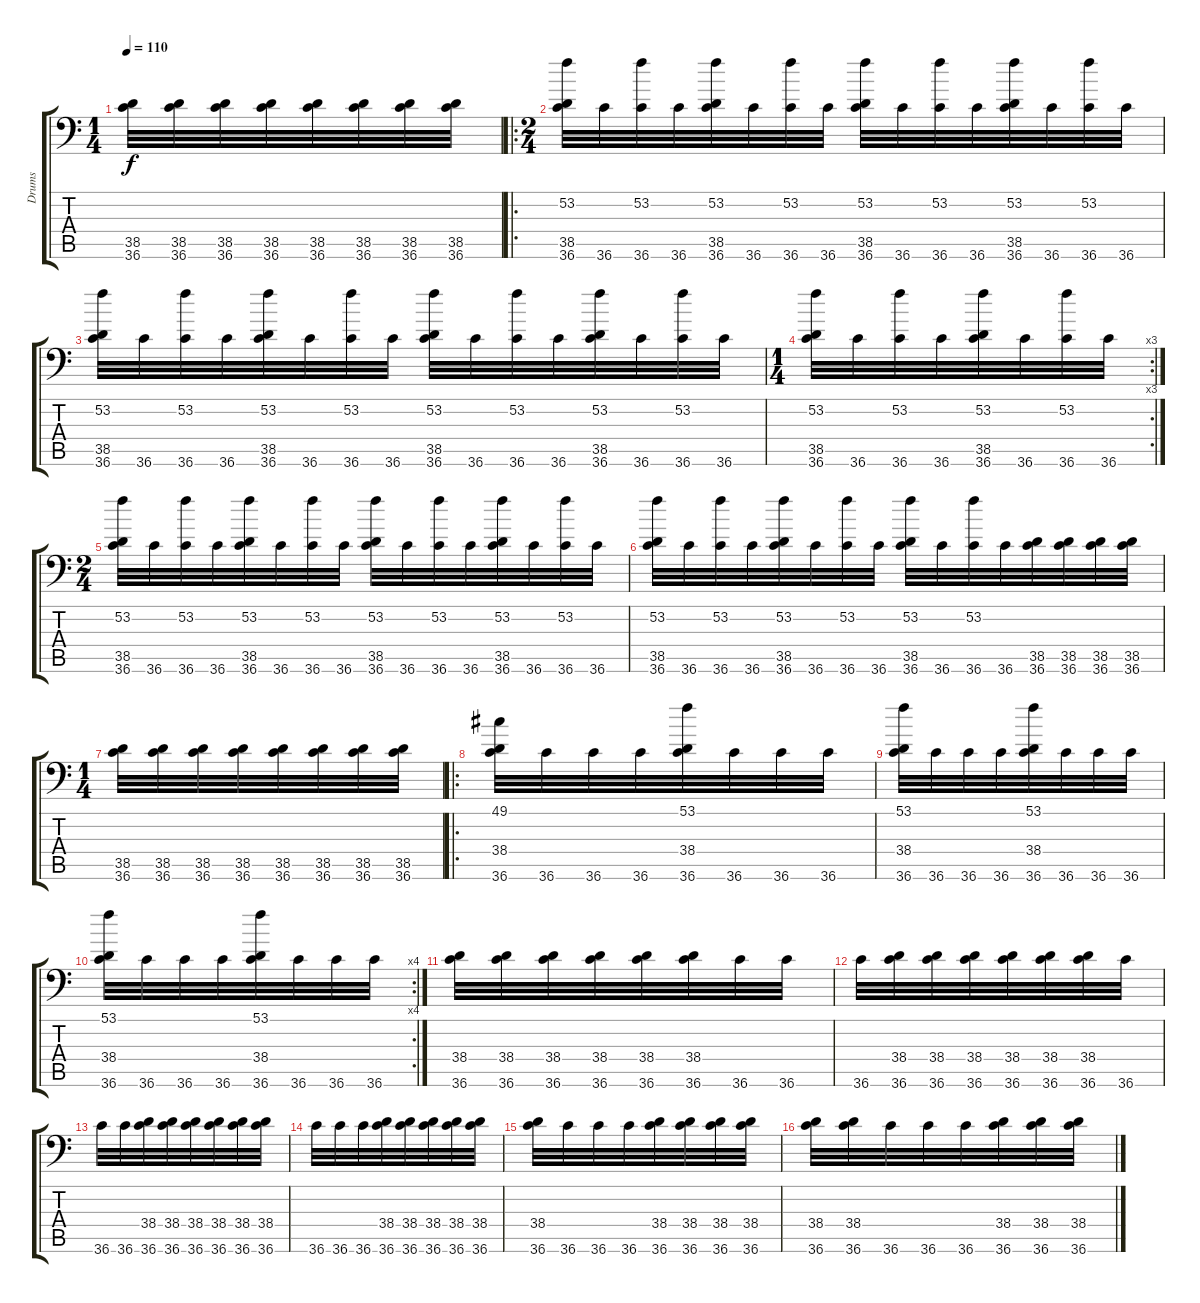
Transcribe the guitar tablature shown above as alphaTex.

\track ("Drums" "Drums") {instrument acousticgrandpiano}
\staff {score tabs}
\tuning (C-1 C-1 C-1 C-1 C-1 C-1) {hide}
\ts (1 4)
\tempo 110
\clef f4
\ks c
(38.5 36.6).32{dy f} (38.5 36.6).32 (38.5 36.6).32 (38.5 36.6).32 (38.5 36.6).32 (38.5 36.6).32 (38.5 36.6).32 (38.5 36.6).32 |
\ro
\ts (2 4)
(53.2 38.5 36.6).32 36.6.32 (53.2 36.6).32 36.6.32 (53.2 38.5 36.6).32 36.6.32 (53.2 36.6).32 36.6.32 (53.2 38.5 36.6).32 36.6.32 (53.2 36.6).32 36.6.32 (53.2 38.5 36.6).32 36.6.32 (53.2 36.6).32 36.6.32 |
(53.2 38.5 36.6).32 36.6.32 (53.2 36.6).32 36.6.32 (53.2 38.5 36.6).32 36.6.32 (53.2 36.6).32 36.6.32 (53.2 38.5 36.6).32 36.6.32 (53.2 36.6).32 36.6.32 (53.2 38.5 36.6).32 36.6.32 (53.2 36.6).32 36.6.32 |
\rc 3
\ts (1 4)
(53.2 38.5 36.6).32 36.6.32 (53.2 36.6).32 36.6.32 (53.2 38.5 36.6).32 36.6.32 (53.2 36.6).32 36.6.32 |
\ts (2 4)
(53.2 38.5 36.6).32 36.6.32 (53.2 36.6).32 36.6.32 (53.2 38.5 36.6).32 36.6.32 (53.2 36.6).32 36.6.32 (53.2 38.5 36.6).32 36.6.32 (53.2 36.6).32 36.6.32 (53.2 38.5 36.6).32 36.6.32 (53.2 36.6).32 36.6.32 |
(53.2 38.5 36.6).32 36.6.32 (53.2 36.6).32 36.6.32 (53.2 38.5 36.6).32 36.6.32 (53.2 36.6).32 36.6.32 (53.2 38.5 36.6).32 36.6.32 (53.2 36.6).32 36.6.32 (38.5 36.6).32 (38.5 36.6).32 (38.5 36.6).32 (38.5 36.6).32 |
\ts (1 4)
(38.5 36.6).32 (38.5 36.6).32 (38.5 36.6).32 (38.5 36.6).32 (38.5 36.6).32 (38.5 36.6).32 (38.5 36.6).32 (38.5 36.6).32 |
\ro
(49.1 38.4 36.6).32 36.6.32 36.6.32 36.6.32 (53.1 38.4 36.6).32 36.6.32 36.6.32 36.6.32 |
(53.1 38.4 36.6).32 36.6.32 36.6.32 36.6.32 (53.1 38.4 36.6).32 36.6.32 36.6.32 36.6.32 |
\rc 4
(53.1 38.4 36.6).32 36.6.32 36.6.32 36.6.32 (53.1 38.4 36.6).32 36.6.32 36.6.32 36.6.32 |
(38.4 36.6).32 (38.4 36.6).32 (38.4 36.6).32 (38.4 36.6).32 (38.4 36.6).32 (38.4 36.6).32 36.6.32 36.6.32 |
36.6.32 (38.4 36.6).32 (38.4 36.6).32 (38.4 36.6).32 (38.4 36.6).32 (38.4 36.6).32 (38.4 36.6).32 36.6.32 |
36.6.32 36.6.32 (38.4 36.6).32 (38.4 36.6).32 (38.4 36.6).32 (38.4 36.6).32 (38.4 36.6).32 (38.4 36.6).32 |
36.6.32 36.6.32 36.6.32 (38.4 36.6).32 (38.4 36.6).32 (38.4 36.6).32 (38.4 36.6).32 (38.4 36.6).32 |
(38.4 36.6).32 36.6.32 36.6.32 36.6.32 (38.4 36.6).32 (38.4 36.6).32 (38.4 36.6).32 (38.4 36.6).32 |
(38.4 36.6).32 (38.4 36.6).32 36.6.32 36.6.32 36.6.32 (38.4 36.6).32 (38.4 36.6).32 (38.4 36.6).32
